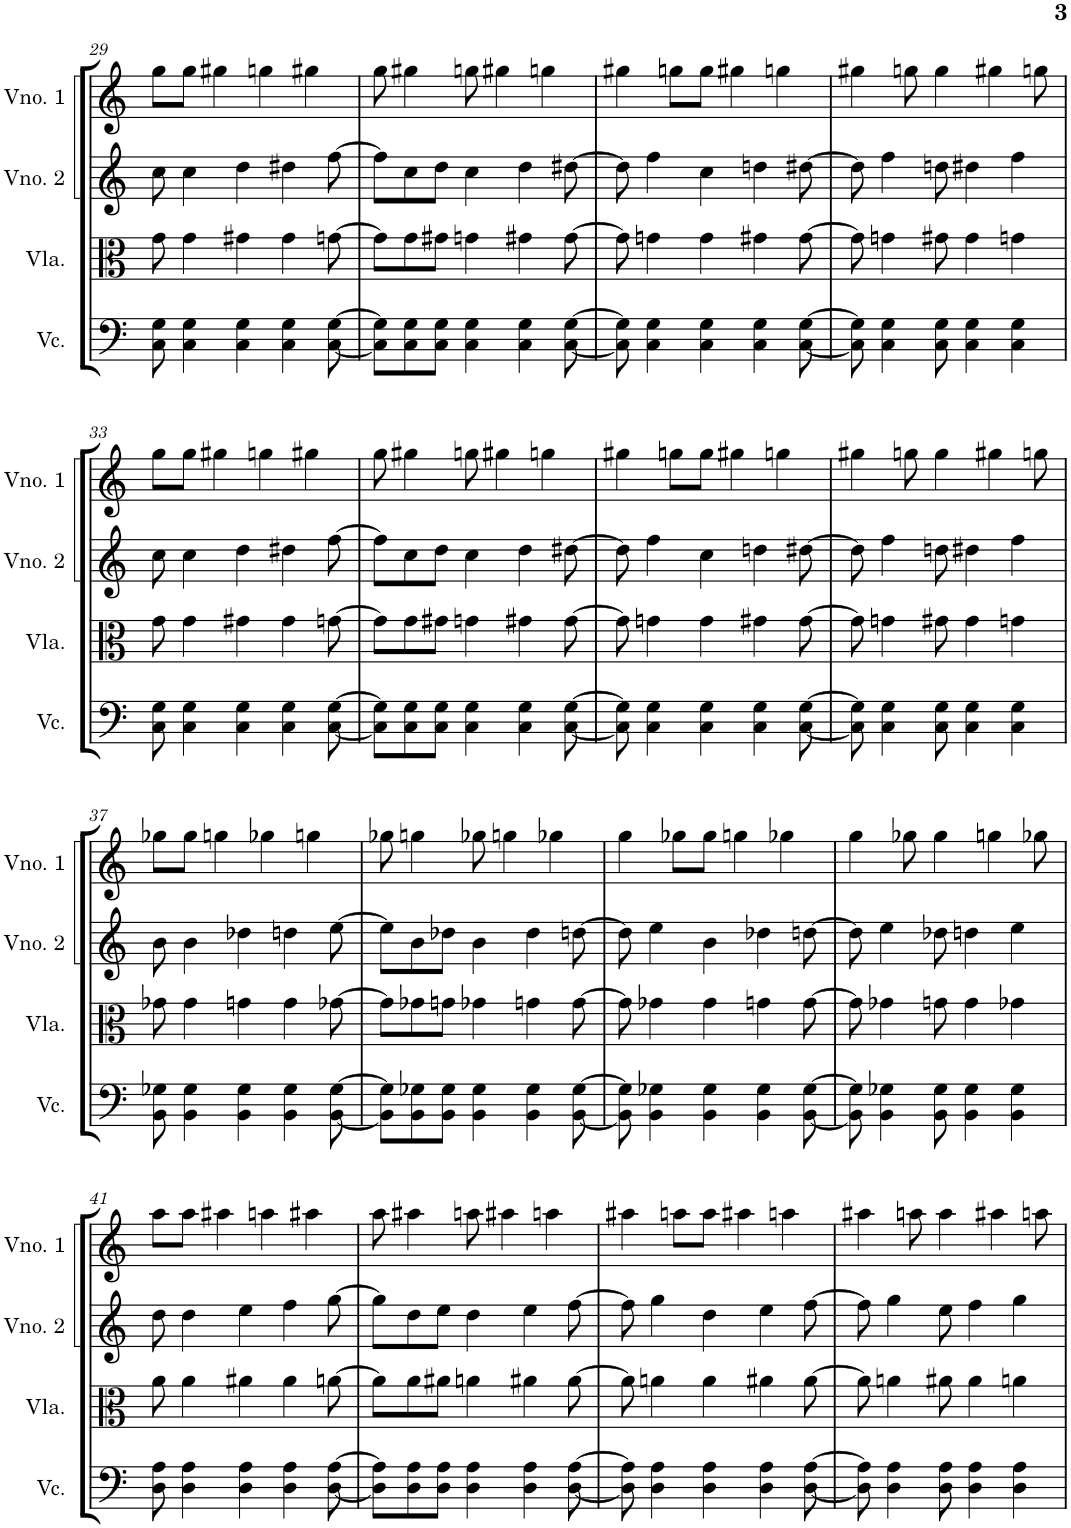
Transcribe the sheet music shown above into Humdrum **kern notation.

**kern	**kern	**kern	**kern
*part4	*part3	*part2	*part1
*staff4	*staff3	*staff2	*staff1
*I"Violoncelo	*I"Viola	*I"Violino 2	*I"Violino 1
*I'Vc.	*I'Vla.	*I'Vno. 2	*I'Vno. 1
!!LO:PB:g=z
*clefF4	*clefC3	*clefG2	*clefG2
*k[]	*k[]	*k[]	*k[]
*M4/4	*M4/4	*M4/4	*M4/4
=29	=29	=29	=29
8C\ 8G\	8g\	8cc\	8gg\L
4C\ 4G\	4g\	4cc\	8gg\J
.	.	.	4gg#X\
4C\ 4G\	4g#X\	4dd\	.
.	.	.	4ggn\
4C\ 4G\	4g#\	4dd#X\	.
.	.	.	4gg#X\
[8C\ [8G\	[8gn\	[8ff\	.
=30	=30	=30	=30
8C\] 8G\]L	8g\L]	8ff\L]	8gg\
8C\ 8G\	8g\	8cc\	4gg#X\
8C\ 8G\J	8g#X\J	8dd\J	.
4C\ 4G\	4gn\	4cc\	8ggn\
.	.	.	4gg#X\
4C\ 4G\	4g#X\	4dd\	.
.	.	.	4ggn\
[8C\ [8G\	[8g#\	[8dd#X\	.
=31	=31	=31	=31
8C\] 8G\]	8g#\]	8dd#\]	4gg#X\
4C\ 4G\	4gn\	4ff\	.
.	.	.	8ggn\L
4C\ 4G\	4g\	4cc\	8gg\J
.	.	.	4gg#X\
4C\ 4G\	4g#X\	4ddn\	.
.	.	.	4ggn\
[8C\ [8G\	[8g#\	[8dd#X\	.
=32	=32	=32	=32
8C\] 8G\]	8g#\]	8dd#\]	4gg#X\
4C\ 4G\	4gn\	4ff\	.
.	.	.	8ggn\
8C\ 8G\	8g#X\	8ddn\	4gg\
4C\ 4G\	4g#\	4dd#X\	.
.	.	.	4gg#X\
4C\ 4G\	4gn\	4ff\	.
.	.	.	8ggn\
!!LO:LB:g=z
=33	=33	=33	=33
8C\ 8G\	8g\	8cc\	8gg\L
4C\ 4G\	4g\	4cc\	8gg\J
.	.	.	4gg#X\
4C\ 4G\	4g#X\	4dd\	.
.	.	.	4ggn\
4C\ 4G\	4g#\	4dd#X\	.
.	.	.	4gg#X\
[8C\ [8G\	[8gn\	[8ff\	.
=34	=34	=34	=34
8C\] 8G\]L	8g\L]	8ff\L]	8gg\
8C\ 8G\	8g\	8cc\	4gg#X\
8C\ 8G\J	8g#X\J	8dd\J	.
4C\ 4G\	4gn\	4cc\	8ggn\
.	.	.	4gg#X\
4C\ 4G\	4g#X\	4dd\	.
.	.	.	4ggn\
[8C\ [8G\	[8g#\	[8dd#X\	.
=35	=35	=35	=35
8C\] 8G\]	8g#\]	8dd#\]	4gg#X\
4C\ 4G\	4gn\	4ff\	.
.	.	.	8ggn\L
4C\ 4G\	4g\	4cc\	8gg\J
.	.	.	4gg#X\
4C\ 4G\	4g#X\	4ddn\	.
.	.	.	4ggn\
[8C\ [8G\	[8g#\	[8dd#X\	.
=36	=36	=36	=36
8C\] 8G\]	8g#\]	8dd#\]	4gg#X\
4C\ 4G\	4gn\	4ff\	.
.	.	.	8ggn\
8C\ 8G\	8g#X\	8ddn\	4gg\
4C\ 4G\	4g#\	4dd#X\	.
.	.	.	4gg#X\
4C\ 4G\	4gn\	4ff\	.
.	.	.	8ggn\
!!LO:LB:g=z
=37	=37	=37	=37
8BB\ 8G-X\	8g-X\	8b\	8gg-X\L
4BB\ 4G-\	4g-\	4b\	8gg-\J
.	.	.	4ggn\
4BB\ 4G-\	4gn\	4dd-X\	.
.	.	.	4gg-X\
4BB\ 4G-\	4g\	4ddn\	.
.	.	.	4ggn\
[8BB\ [8G-\	[8g-X\	[8ee\	.
=38	=38	=38	=38
8BB\] 8G-\]L	8g-\L]	8ee\L]	8gg-X\
8BB\ 8G-X\	8g-X\	8b\	4ggn\
8BB\ 8G-\J	8gn\J	8dd-X\J	.
4BB\ 4G-\	4g-X\	4b\	8gg-X\
.	.	.	4ggn\
4BB\ 4G-\	4gn\	4dd-\	.
.	.	.	4gg-X\
[8BB\ [8G-\	[8g\	[8ddn\	.
=39	=39	=39	=39
8BB\] 8G-\]	8g\]	8dd\]	4gg\
4BB\ 4G-X\	4g-X\	4ee\	.
.	.	.	8gg-X\L
4BB\ 4G-\	4g-\	4b\	8gg-\J
.	.	.	4ggn\
4BB\ 4G-\	4gn\	4dd-X\	.
.	.	.	4gg-X\
[8BB\ [8G-\	[8g\	[8ddn\	.
=40	=40	=40	=40
8BB\] 8G-\]	8g\]	8dd\]	4gg\
4BB\ 4G-X\	4g-X\	4ee\	.
.	.	.	8gg-X\
8BB\ 8G-\	8gn\	8dd-X\	4gg-\
4BB\ 4G-\	4g\	4ddn\	.
.	.	.	4ggn\
4BB\ 4G-\	4g-X\	4ee\	.
.	.	.	8gg-X\
!!LO:LB:g=z
=41	=41	=41	=41
8D\ 8A\	8a\	8dd\	8aa\L
4D\ 4A\	4a\	4dd\	8aa\J
.	.	.	4aa#X\
4D\ 4A\	4a#X\	4ee\	.
.	.	.	4aan\
4D\ 4A\	4a#\	4ff\	.
.	.	.	4aa#X\
[8D\ [8A\	[8an\	[8gg\	.
=42	=42	=42	=42
8D\] 8A\]L	8a\L]	8gg\L]	8aa\
8D\ 8A\	8a\	8dd\	4aa#X\
8D\ 8A\J	8a#X\J	8ee\J	.
4D\ 4A\	4an\	4dd\	8aan\
.	.	.	4aa#X\
4D\ 4A\	4a#X\	4ee\	.
.	.	.	4aan\
[8D\ [8A\	[8a#\	[8ff\	.
=43	=43	=43	=43
8D\] 8A\]	8a#\]	8ff\]	4aa#X\
4D\ 4A\	4an\	4gg\	.
.	.	.	8aan\L
4D\ 4A\	4a\	4dd\	8aa\J
.	.	.	4aa#X\
4D\ 4A\	4a#X\	4ee\	.
.	.	.	4aan\
[8D\ [8A\	[8a#\	[8ff\	.
=44	=44	=44	=44
8D\] 8A\]	8a#\]	8ff\]	4aa#X\
4D\ 4A\	4an\	4gg\	.
.	.	.	8aan\
8D\ 8A\	8a#X\	8ee\	4aa\
4D\ 4A\	4a#\	4ff\	.
.	.	.	4aa#X\
4D\ 4A\	4an\	4gg\	.
.	.	.	8aan\
=	=	=	=
*-	*-	*-	*-
